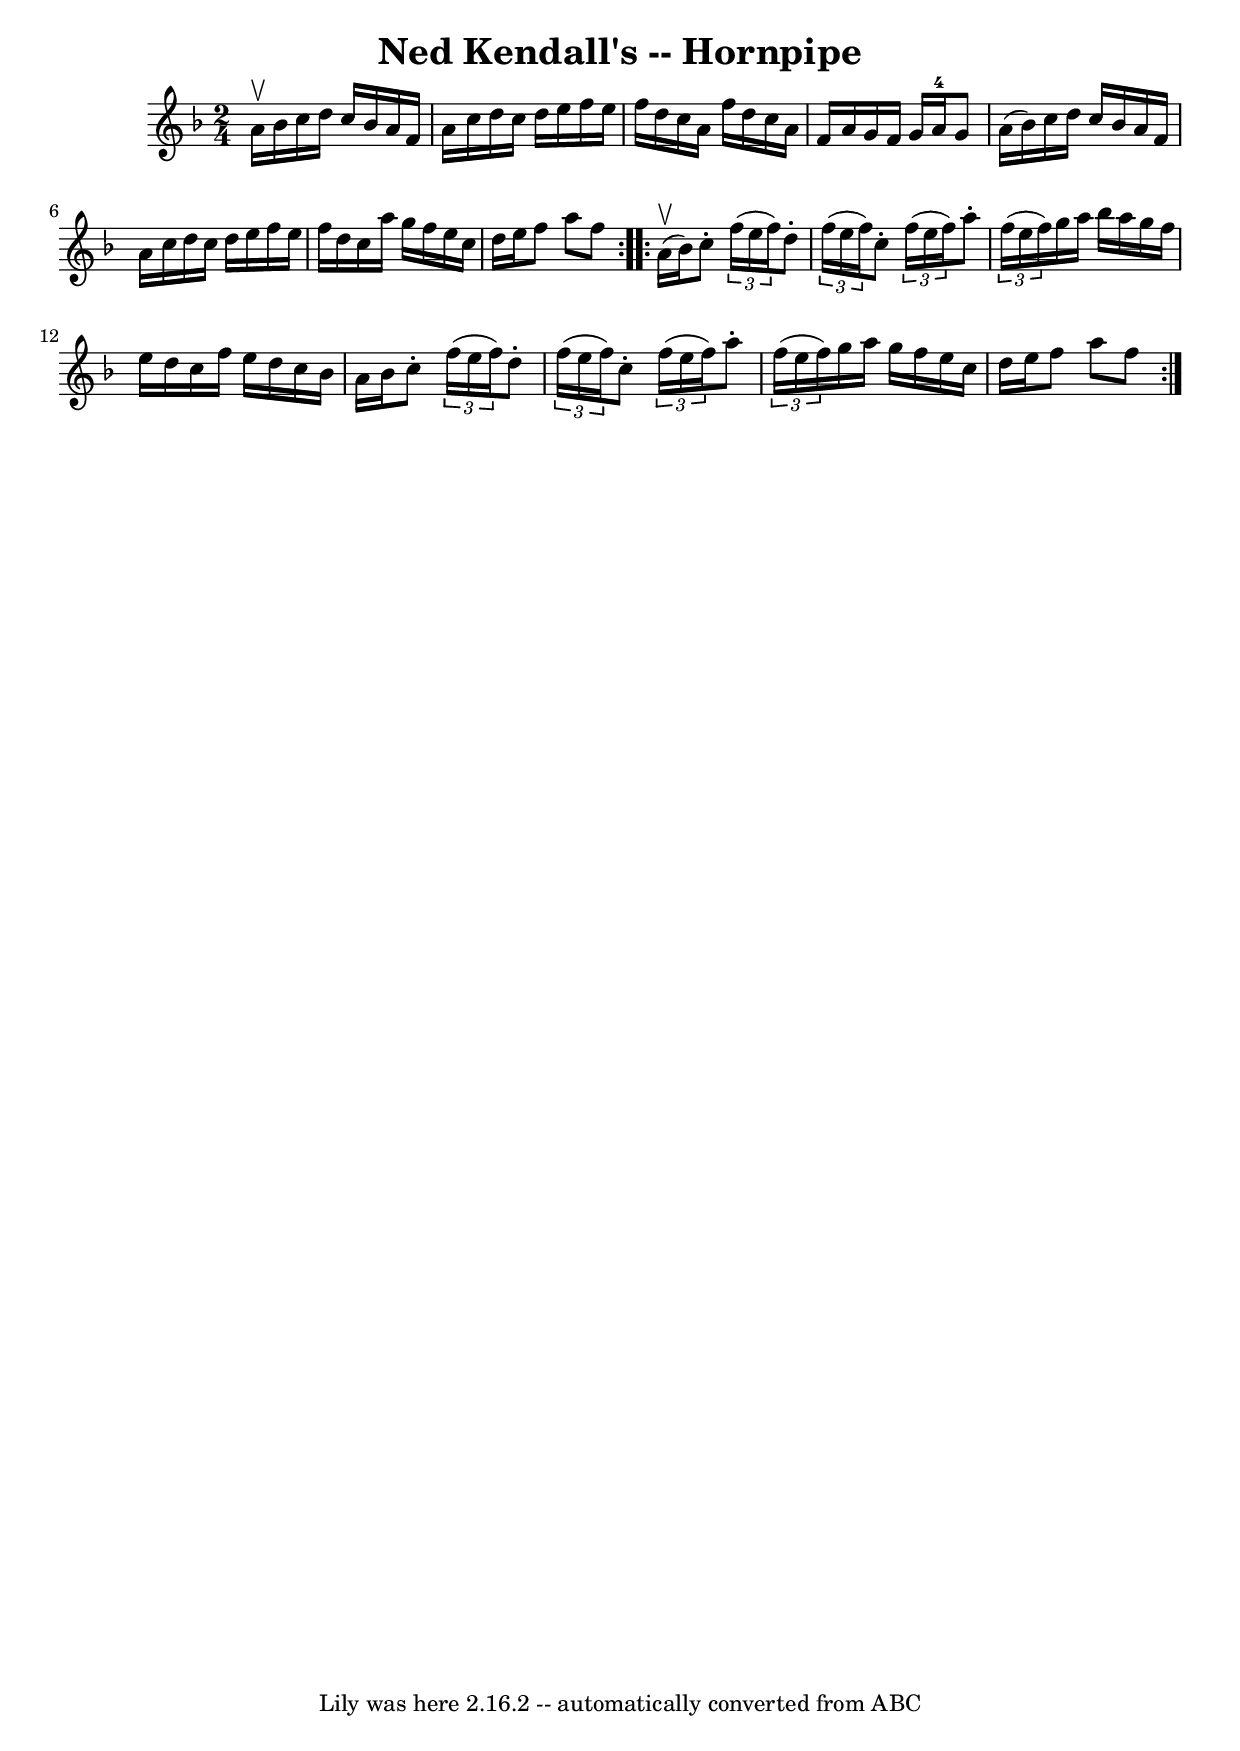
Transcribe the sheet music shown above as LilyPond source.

\version "2.7.40"
\include "Mammoth.ily"
\header {
	%% book = "Cole's 1000 Fiddle Tunes"
	crossRefNumber = "1"
	footnotes = ""
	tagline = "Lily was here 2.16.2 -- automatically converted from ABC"
	title = "Ned Kendall's -- Hornpipe"
}
voicedefault =  {


\repeat volta 2 {
\time 2/4 \key f \major a'16^\upbow bes'16  |
 c''16 d''16    
c''16 bes'16 a'16 f'16 a'16 c''16  |
 d''16 c''16    
d''16 e''16 f''16 e''16 f''16 d''16  |
 c''16 a'16    
f''16 d''16 c''16 a'16 f'16 a'16  |
 g'16 f'16    
g'16 a'16-4 g'8 a'16 (bes'16) |
 c''16 d''16    
c''16 bes'16 a'16 f'16 a'16 c''16  |
 d''16 c''16    
d''16 e''16 f''16 e''16 f''16 d''16  |
 c''16 a''16   
 g''16 f''16 e''16 c''16 d''16 e''16  |
 f''8 a''8    
f''8  }     \repeat volta 2 { a'16 (^\upbow bes'16) |
 c''8 -. 
  \times 2/3 { f''16 (e''16 f''16) } d''8 -.   \times 2/3 {   
f''16 (e''16 f''16) } |
 c''8 -.   \times 2/3 { f''16 (
e''16 f''16) } a''8 -.   \times 2/3 { f''16 (e''16 f''16) } 
|
 g''16 a''16 bes''16 a''16 g''16 f''16 e''16    
d''16  |
 c''16 f''16 e''16 d''16 c''16 bes'16 a'16   
 bes'16  |
 c''8 -.   \times 2/3 { f''16 (e''16 f''16) }   
d''8 -.   \times 2/3 { f''16 (e''16 f''16) } |
 c''8 -.   
\times 2/3 { f''16 (e''16 f''16) } a''8 -.   \times 2/3 { f''16 
(e''16 f''16) } |
 g''16 a''16 g''16 f''16 e''16   
 c''16 d''16 e''16  |
 f''8 a''8 f''8  }   
}

\score{
    <<

	\context Staff="default"
	{
	    \voicedefault 
	}

    >>
	\layout {
	}
	\midi {}
}
